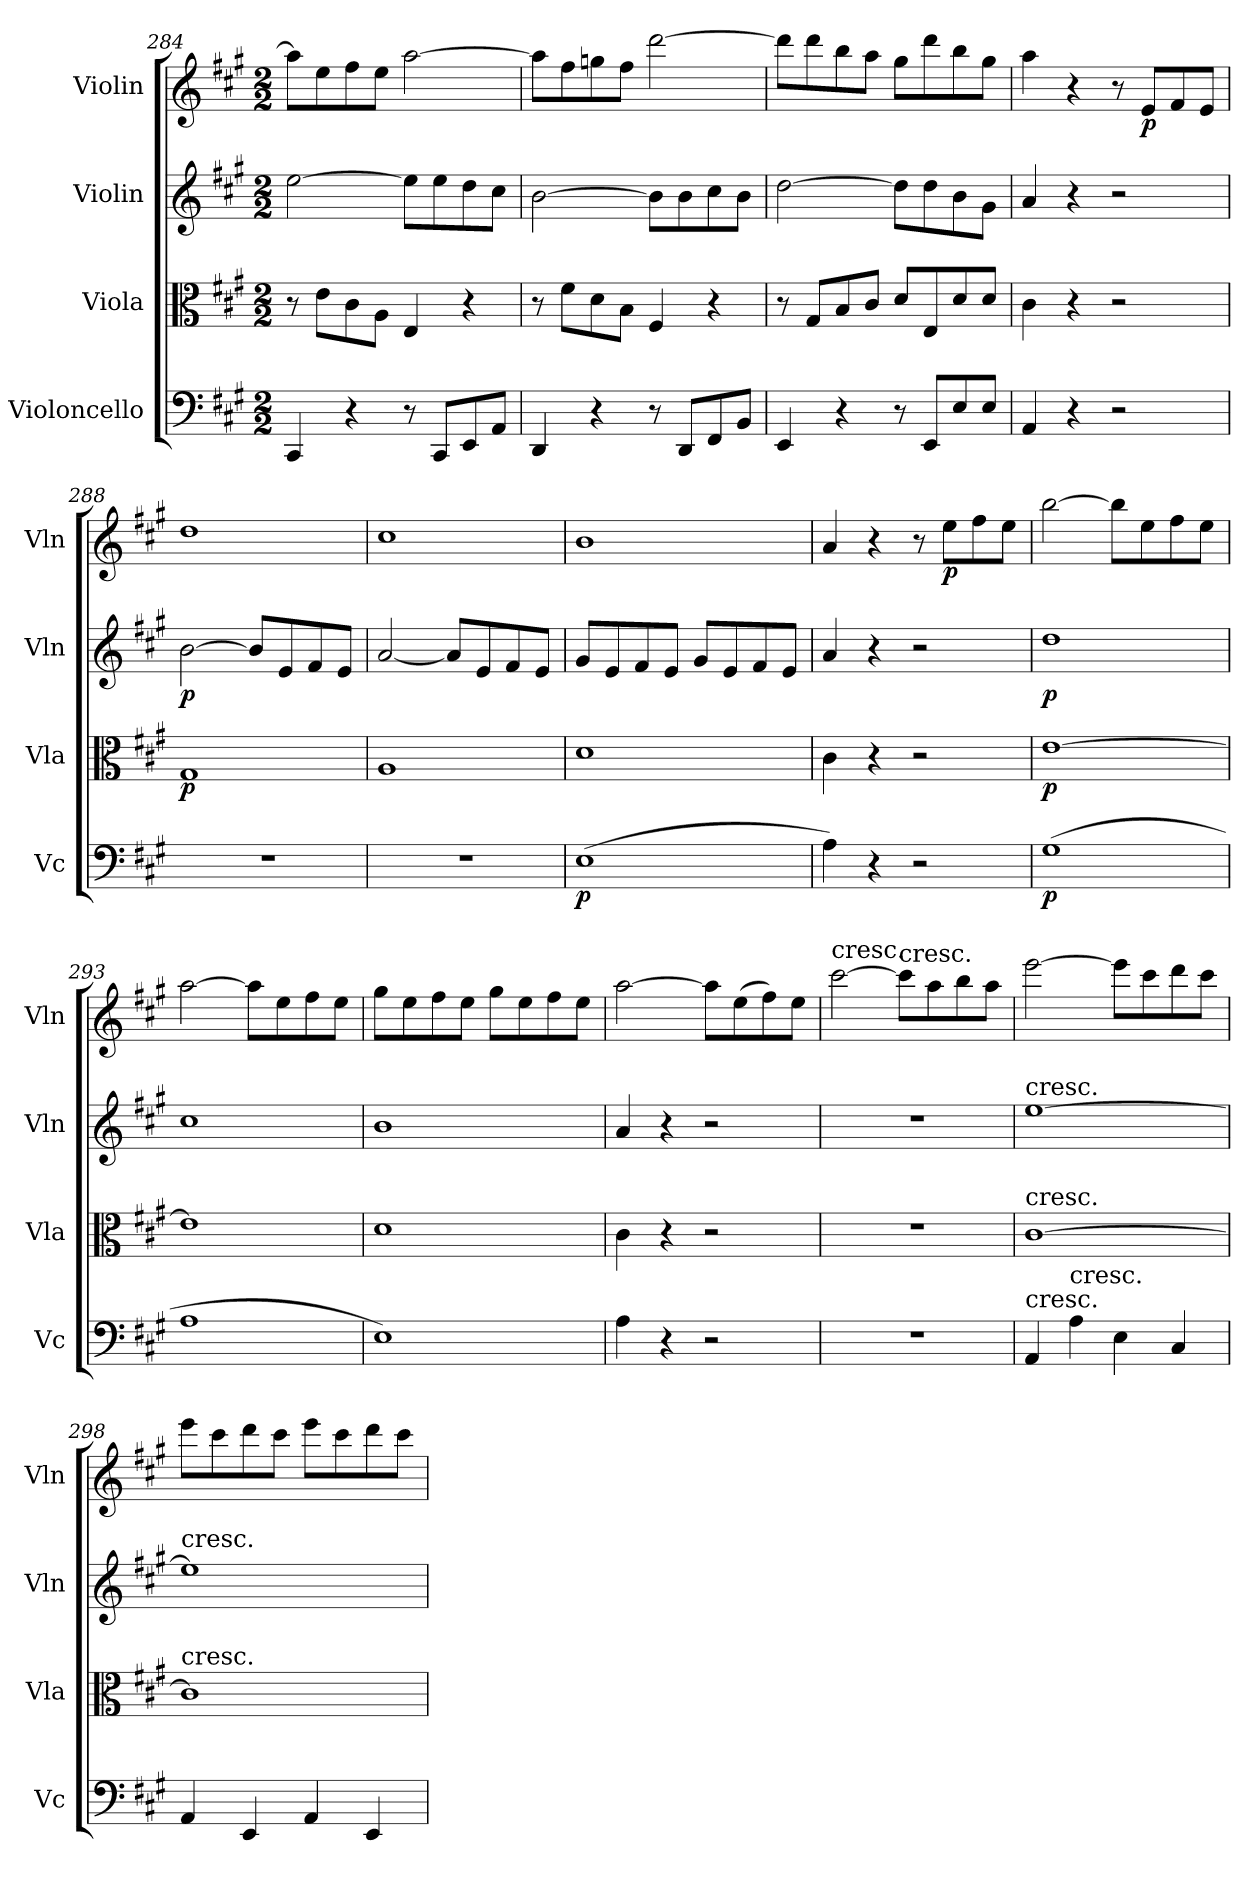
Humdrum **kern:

**kern	**dynam	**kern	**dynam	**kern	**dynam	**kern	**dynam
*part4	*part4	*part3	*part3	*part2	*part2	*part1	*part1
*staff4	*staff4	*staff3	*staff3	*staff2	*staff2	*staff1	*staff1
*I"Violoncello	*	*I"Viola	*	*I"Violin	*	*I"Violin	*
*I'Vc	*	*I'Vla	*	*I'Vln	*	*I'Vln	*
*clefF4	*	*clefC3	*	*clefG2	*	*clefG2	*
*k[f#c#g#]	*	*k[f#c#g#]	*	*k[f#c#g#]	*	*k[f#c#g#]	*
*A:	*	*A:	*	*A:	*	*A:	*
*M2/2	*	*M2/2	*	*M2/2	*	*M2/2	*
=284	=284	=284	=284	=284	=284	=284	=284
4CC#/	.	8r	.	[2ee\	.	8aa\L]	.
.	.	8e\L	.	.	.	8ee\	.
4r	.	8c#\	.	.	.	8ff#\	.
.	.	8A\J	.	.	.	8ee\J	.
8r	.	4E/	.	8ee\L]	.	[2aa\	.
8CC#/L	.	.	.	8ee\	.	.	.
8EE/	.	4r	.	8dd\	.	.	.
8AA/J	.	.	.	8cc#\J	.	.	.
=285	=285	=285	=285	=285	=285	=285	=285
4DD/	.	8r	.	[2b\	.	8aa\L]	.
.	.	8f#\L	.	.	.	8ff#\	.
4r	.	8d\	.	.	.	8ggn\	.
.	.	8B\J	.	.	.	8ff#\J	.
8r	.	4F#/	.	8b\L]	.	[2ddd\	.
8DD/L	.	.	.	8b\	.	.	.
8FF#/	.	4r	.	8cc#\	.	.	.
8BB/J	.	.	.	8b\J	.	.	.
=286	=286	=286	=286	=286	=286	=286	=286
4EE/	.	8r	.	[2dd\	.	8ddd\L]	.
.	.	8G#/L	.	.	.	8ddd\	.
4r	.	8B/	.	.	.	8bb\	.
.	.	8c#/J	.	.	.	8aa\J	.
8r	.	8d/L	.	8dd\L]	.	8gg#\L	.
8EE/L	.	8E/	.	8dd\	.	8ddd\	.
8E/	.	8d/	.	8b\	.	8bb\	.
8E/J	.	8d/J	.	8g#\J	.	8gg#\J	.
=287	=287	=287	=287	=287	=287	=287	=287
4AA/	.	4c#\	.	4a/	.	4aa\	.
4r	.	4r	.	4r	.	4r	.
2r	.	2r	.	2r	.	8r	.
.	.	.	.	.	.	8e/L	p
.	.	.	.	.	.	8f#/	.
.	.	.	.	.	.	8e/J	.
=288	=288	=288	=288	=288	=288	=288	=288
1r	.	1G#	p	[2b\	p	1dd	.
.	.	.	.	8b/L]	.	.	.
.	.	.	.	8e/	.	.	.
.	.	.	.	8f#/	.	.	.
.	.	.	.	8e/J	.	.	.
=289	=289	=289	=289	=289	=289	=289	=289
1r	.	1A	.	[2a/	.	1cc#	.
.	.	.	.	8a/L]	.	.	.
.	.	.	.	8e/	.	.	.
.	.	.	.	8f#/	.	.	.
.	.	.	.	8e/J	.	.	.
=290	=290	=290	=290	=290	=290	=290	=290
(1E	p	1d	.	8g#/L	.	1b	.
.	.	.	.	8e/	.	.	.
.	.	.	.	8f#/	.	.	.
.	.	.	.	8e/J	.	.	.
.	.	.	.	8g#/L	.	.	.
.	.	.	.	8e/	.	.	.
.	.	.	.	8f#/	.	.	.
.	.	.	.	8e/J	.	.	.
=291	=291	=291	=291	=291	=291	=291	=291
4A\)	.	4c#\	.	4a/	.	4a/	.
4r	.	4r	.	4r	.	4r	.
2r	.	2r	.	2r	.	8r	.
.	.	.	.	.	.	8ee\L	p
.	.	.	.	.	.	8ff#\	.
.	.	.	.	.	.	8ee\J	.
=292	=292	=292	=292	=292	=292	=292	=292
(1G#	p	[1e	p	1dd	p	[2bb\	.
.	.	.	.	.	.	8bb\L]	.
.	.	.	.	.	.	8ee\	.
.	.	.	.	.	.	8ff#\	.
.	.	.	.	.	.	8ee\J	.
=293	=293	=293	=293	=293	=293	=293	=293
1A	.	1e]	.	1cc#	.	[2aa\	.
.	.	.	.	.	.	8aa\L]	.
.	.	.	.	.	.	8ee\	.
.	.	.	.	.	.	8ff#\	.
.	.	.	.	.	.	8ee\J	.
=294	=294	=294	=294	=294	=294	=294	=294
1E)	.	1d	.	1b	.	8gg#\L	.
.	.	.	.	.	.	8ee\	.
.	.	.	.	.	.	8ff#\	.
.	.	.	.	.	.	8ee\J	.
.	.	.	.	.	.	8gg#\L	.
.	.	.	.	.	.	8ee\	.
.	.	.	.	.	.	8ff#\	.
.	.	.	.	.	.	8ee\J	.
=295	=295	=295	=295	=295	=295	=295	=295
4A\	.	4c#\	.	4a/	.	[2aa\	.
4r	.	4r	.	4r	.	.	.
2r	.	2r	.	2r	.	8aa\L]	.
.	.	.	.	.	.	(8ee\	.
.	.	.	.	.	.	8ff#\)	.
.	.	.	.	.	.	8ee\J	.
=296	=296	=296	=296	=296	=296	=296	=296
!	!	!	!	!	!	!LO:TX:t=cresc.	!
1r	.	1r	.	1r	.	[2ccc#\	.
!	!	!	!	!	!	!LO:TX:t=cresc.	!
.	.	.	.	.	.	8ccc#\L]	.
.	.	.	.	.	.	8aa\	.
.	.	.	.	.	.	8bb\	.
.	.	.	.	.	.	8aa\J	.
=297	=297	=297	=297	=297	=297	=297	=297
!	!	!	!	!LO:TX:t=cresc.	!	!	!
!	!	!LO:TX:t=cresc.	!	!	!	!	!
!LO:TX:t=cresc.	!	!	!	!	!	!	!
4AA/	.	[1c#	.	[1ee	.	[2eee\	.
!LO:TX:t=cresc.	!	!	!	!	!	!	!
4A\	.	.	.	.	.	.	.
4E\	.	.	.	.	.	8eee\L]	.
.	.	.	.	.	.	8ccc#\	.
4C#/	.	.	.	.	.	8ddd\	.
.	.	.	.	.	.	8ccc#\J	.
=298	=298	=298	=298	=298	=298	=298	=298
!	!	!	!	!LO:TX:t=cresc.	!	!	!
!	!	!LO:TX:t=cresc.	!	!	!	!	!
4AA/	.	1c#]	.	1ee]	.	8eee\L	.
.	.	.	.	.	.	8ccc#\	.
4EE/	.	.	.	.	.	8ddd\	.
.	.	.	.	.	.	8ccc#\J	.
4AA/	.	.	.	.	.	8eee\L	.
.	.	.	.	.	.	8ccc#\	.
4EE/	.	.	.	.	.	8ddd\	.
.	.	.	.	.	.	8ccc#\J	.
=	=	=	=	=	=	=	=
*-	*-	*-	*-	*-	*-	*-	*-
